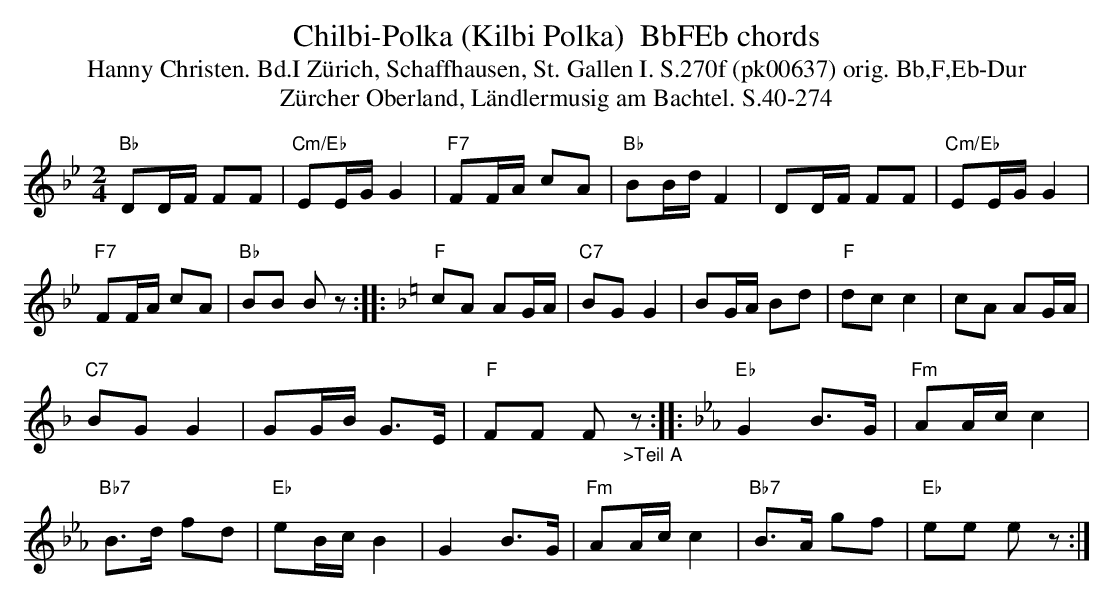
X:1
T: Chilbi-Polka (Kilbi Polka)  BbFEb chords
T:Hanny Christen. Bd.I Zürich, Schaffhausen, St. Gallen I. S.270f (pk00637) orig. Bb,F,Eb-Dur
T: Z\"urcher Oberland, L\"andlermusig am Bachtel. S.40-274
M:2/4
L:1/16
K:Bb %%MIDI gchordon
"Bb"D2DF F2F2 | "Cm/Eb"E2EG G4 | "F7"F2FA c2A2 | "Bb"B2Bd F4 | D2DF F2F2 | "Cm/Eb"E2EG G4 |
"F7"F2FA c2A2 | "Bb"B2B2 B2z2 :: [K:F] "F"c2A2 A2GA | "C7"B2G2G4 | B2GA B2d2 | "F"d2c2c4 | c2A2 A2GA |
"C7"B2G2G4 | G2GB G3E | "F"F2F2 F2"_>Teil A"z2 :: [K:Eb] "Eb"G4 B3G | "Fm"A2Acc4 |
"Bb7"B3d f2d2 | "Eb"e2BcB4 | G4B3G | "Fm"A2Acc4 | "Bb7"B3A g2f2 | "Eb"e2e2 e2z2 :|
